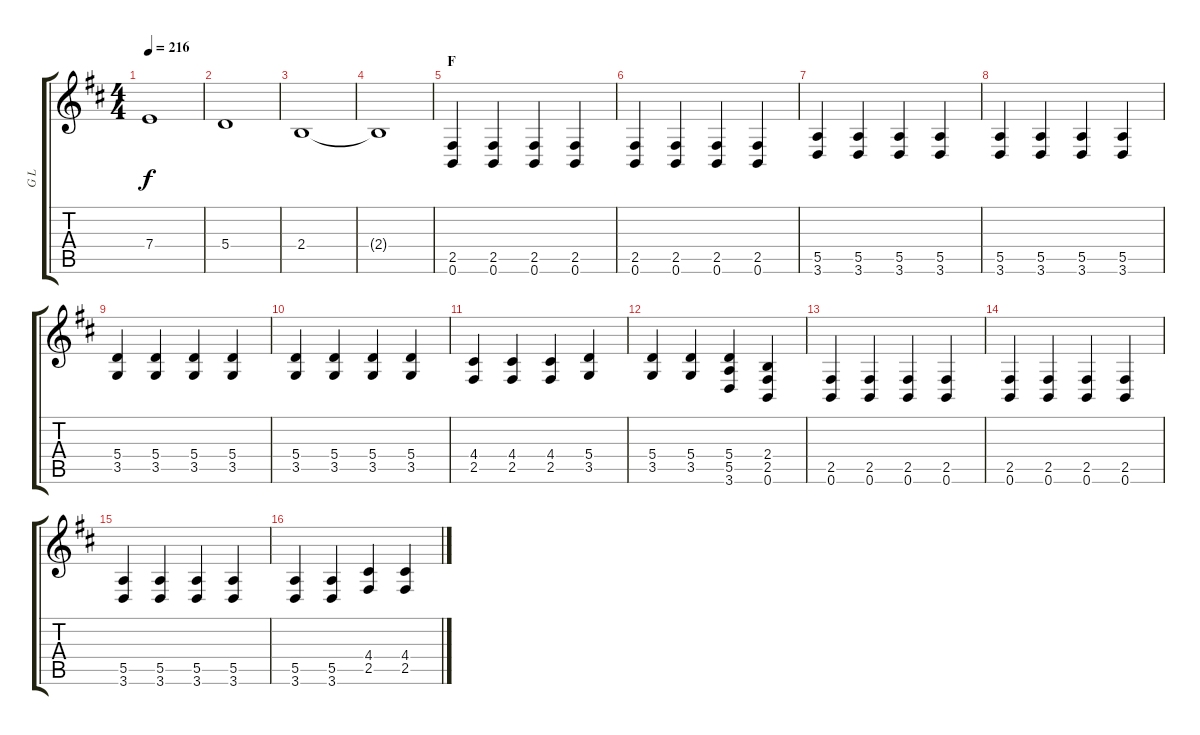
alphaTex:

\track ("G L" "G L") {instrument distortionguitar}
\staff {score tabs}
\tuning (B3 Gb3 D3 A2 E2 B1) {hide}
\ts (4 4)
\tempo 216
\clef g2
\ks d
7.4.1{dy f} |
5.4.1 |
2.4.1 |
2.4{t}.1 |
\section ("" "F")
(2.5 0.6).4 (2.5 0.6).4 (2.5 0.6).4 (2.5 0.6).4 |
(2.5 0.6).4 (2.5 0.6).4 (2.5 0.6).4 (2.5 0.6).4 |
(5.5 3.6).4 (5.5 3.6).4 (5.5 3.6).4 (5.5 3.6).4 |
(5.5 3.6).4 (5.5 3.6).4 (5.5 3.6).4 (5.5 3.6).4 |
(5.4 3.5).4 (5.4 3.5).4 (5.4 3.5).4 (5.4 3.5).4 |
(5.4 3.5).4 (5.4 3.5).4 (5.4 3.5).4 (5.4 3.5).4 |
(4.4 2.5).4 (4.4 2.5).4 (4.4 2.5).4 (5.4 3.5).4 |
(5.4 3.5).4 (5.4 3.5).4 (5.4 5.5 3.6).4 (2.4 2.5 0.6).4 |
(2.5 0.6).4 (2.5 0.6).4 (2.5 0.6).4 (2.5 0.6).4 |
(2.5 0.6).4 (2.5 0.6).4 (2.5 0.6).4 (2.5 0.6).4 |
(5.5 3.6).4 (5.5 3.6).4 (5.5 3.6).4 (5.5 3.6).4 |
(5.5 3.6).4 (5.5 3.6).4 (4.4 2.5).4 (4.4 2.5).4
